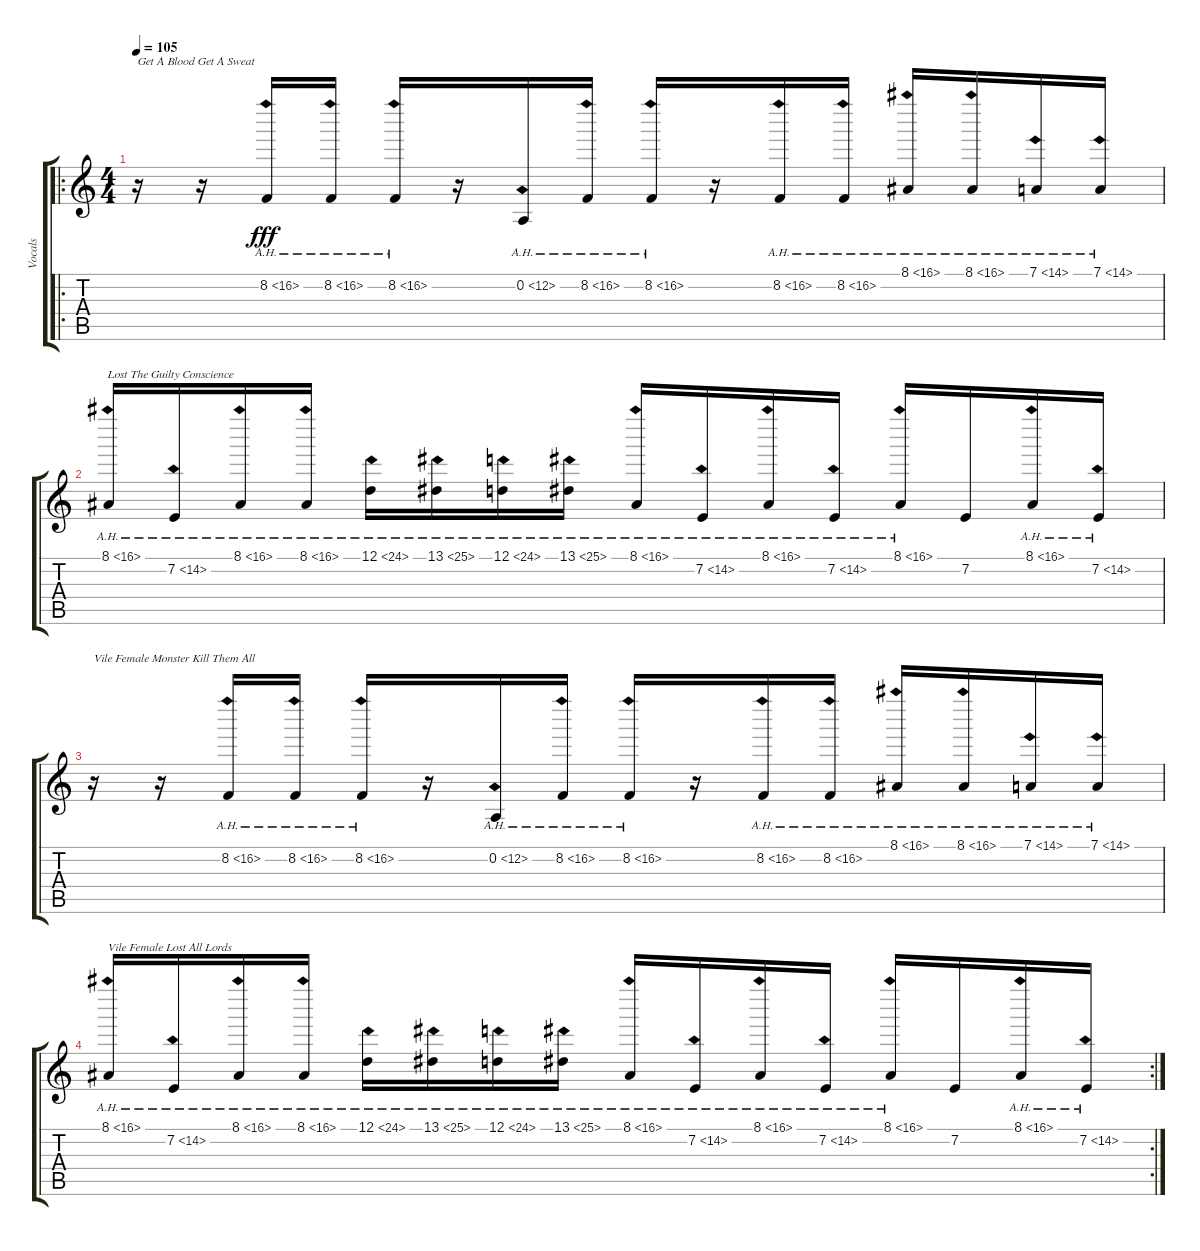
\track ("Vocals" "Vocals") {instrument gunshot}
\staff {score tabs}
\tuning (D4 A3 F3 C3 G2 C2) {hide}
\ro
\ts (4 4)
\tempo 105
\clef g2
\ks c
r.16{txt "Get A Blood Get A Sweat " dy fff} r.16 8.2{ah 8}.16 8.2{ah 8}.16 8.2{ah 8}.16 r.16 0.2{ah 12}.16 8.2{ah 8}.16 8.2{ah 8}.16 r.16 8.2{ah 8}.16 8.2{ah 8}.16 8.1{ah 8}.16 8.1{ah 8}.16 7.1{ah 7}.16 7.1{ah 7}.16 |
8.1{ah 8}.16{txt "Lost The Guilty Conscience"} 7.2{ah 7}.16 8.1{ah 8}.16 8.1{ah 8}.16 12.1{ah 12}.16 13.1{ah 12}.16 12.1{ah 12}.16 13.1{ah 12}.16 8.1{ah 8}.16 7.2{ah 7}.16 8.1{ah 8}.16 7.2{ah 7}.16 8.1{ah 8}.16 7.2.16 8.1{ah 8}.16 7.2{ah 7}.16 |
r.16{txt "Vile Female Monster Kill Them All"} r.16 8.2{ah 8}.16 8.2{ah 8}.16 8.2{ah 8}.16 r.16 0.2{ah 12}.16 8.2{ah 8}.16 8.2{ah 8}.16 r.16 8.2{ah 8}.16 8.2{ah 8}.16 8.1{ah 8}.16 8.1{ah 8}.16 7.1{ah 7}.16 7.1{ah 7}.16 |
\rc 2
8.1{ah 8}.16{txt "Vile Female Lost All Lords"} 7.2{ah 7}.16 8.1{ah 8}.16 8.1{ah 8}.16 12.1{ah 12}.16 13.1{ah 12}.16 12.1{ah 12}.16 13.1{ah 12}.16 8.1{ah 8}.16 7.2{ah 7}.16 8.1{ah 8}.16 7.2{ah 7}.16 8.1{ah 8}.16 7.2.16 8.1{ah 8}.16 7.2{ah 7}.16
